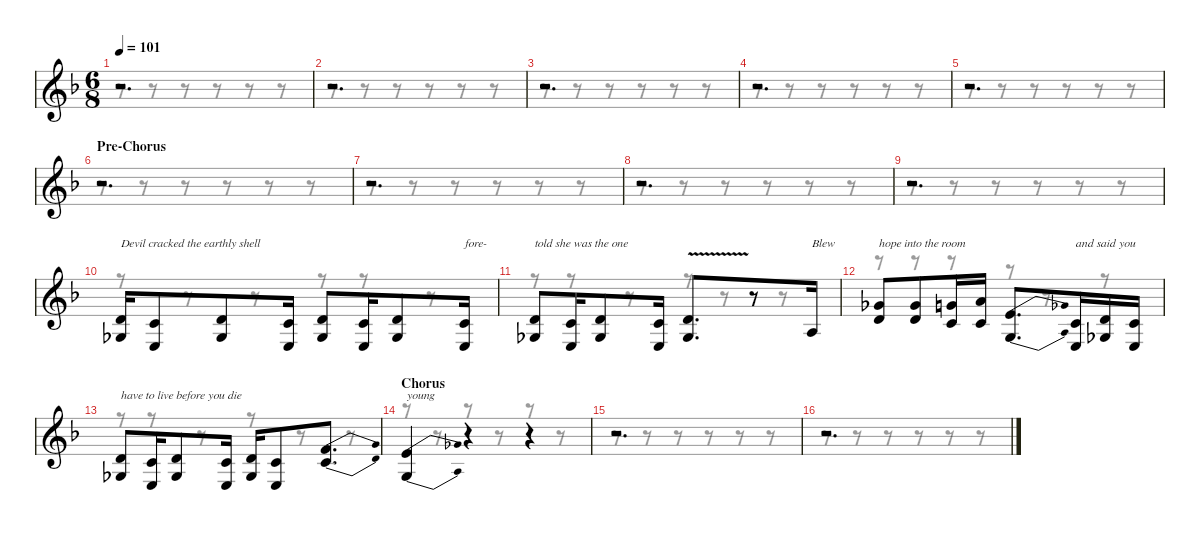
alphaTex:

\defaultSystemsLayout 4
\hideDynamics
\bracketExtendMode nobrackets
\singleTrackTrackNamePolicy hidden
\multiTrackTrackNamePolicy hidden
\otherSystemsTrackNameOrientation horizontal
\track ("M. Akerfeldt (Vocals)" "ob.") {instrument oboe}
\staff {score}
\tuning (E4 A3 F3 D3 A2 D2)
\voice
\ts (6 8)
\tempo 101
\clef g2
\ks dminor
r.2{d dy f beam Up} |
r.2{d beam Up} |
r.2{d beam Up} |
r.2{d beam Up} |
r.2{d beam Up} |
\section ("" "Pre-Chorus")
r.2{d beam Up} |
r.2{d beam Up} |
r.2{d beam Up} |
r.2{d beam Up} |
(9.3{acc forcenatural} 9.5{acc b}).16{txt "Devil cracked the earthly shell" beam Up} (7.3{acc forcenatural} 7.5{acc forcenatural}).8{beam Up} (9.3{acc forcenatural} 9.5{acc b}).8{beam Up} (7.3{acc forcenatural} 7.5{acc forcenatural}).16{beam Up} (9.3{acc forcenatural} 9.5{acc b}).8{beam Up} (7.3{acc forcenatural} 7.5{acc forcenatural}).16{beam Up} (9.3{acc forcenatural} 9.5{acc b}).8{beam Up} (7.3{acc forcenatural} 7.5{acc forcenatural}).16{txt "fore-" beam Up} |
(9.3{acc forcenatural} 9.5{acc b}).8{txt "told she was the one" beam Up} (7.3{acc forcenatural} 7.5{acc forcenatural}).16{beam Up} (9.3{acc forcenatural} 9.5{acc b}).8{beam Up} (7.3{acc forcenatural} 7.5{acc forcenatural}).16{beam Up} (9.3{v acc forcenatural} 9.5{v acc b}).8{d beam Up} r.8{beam Up} 7.4{acc forcenatural}.16{txt "Blew" beam Up} |
(9.2{acc b} 9.3{acc forcenatural}).8{txt "hope into the room" beam Up} (9.2{acc b} 9.3{acc forcenatural}).8{beam Up} (10.2{acc forcenatural} 7.3{acc forcenatural}).16{beam Up} (12.2{acc forcenatural} 7.3{acc forcenatural}).16{beam Up} (7.2{be (bend 0 0 30 4) acc forcenatural} 5.4{be (bend 0 0 30 4) acc forcenatural}).8{d beam Up} (7.3{acc forcenatural} 7.5{acc forcenatural}).16{txt "and said you" beam Up} (9.3{acc forcenatural} 9.5{acc b}).16{beam Up} (7.3{acc forcenatural} 7.5{acc forcenatural}).16{beam Up} |
(9.3{acc forcenatural} 9.5{acc b}).8{txt "have to live before you die" beam Up} (7.3{acc forcenatural} 7.5{acc forcenatural}).16{beam Up} (9.3{acc forcenatural} 9.5{acc b}).8{beam Up} (7.3{acc forcenatural} 7.5{acc forcenatural}).16{beam Up} (9.3{acc forcenatural} 9.5{acc b}).16{beam Up} (7.3{acc forcenatural} 7.5{acc forcenatural}).8{beam Up} (8.2{be (bend 0 0 30 4) acc forcenatural} 7.3{be (bend 0 0 30 4) acc forcenatural}).8{d beam Up} |
\section ("" "Chorus")
(7.2{be (bend 0 0 25.0000008 4) acc forcenatural} 5.4{be (bend 0 0 25.0000008 4) acc forcenatural}).4{txt "young" beam Up} r.4{beam Up} r.4{beam Up} |
r.2{d beam Up} |
r.2{d beam Up}
\voice
\clef g2
\ottava regular
\simile none
\ks dminor
r.8{dy mf beam Down} r.8{beam Down} r.8{beam Down} r.8{beam Down} r.8{beam Down} r.8{beam Down} |
r.8{beam Down} r.8{beam Down} r.8{beam Down} r.8{beam Down} r.8{beam Down} r.8{beam Down} |
r.8{beam Down} r.8{beam Down} r.8{beam Down} r.8{beam Down} r.8{beam Down} r.8{beam Down} |
r.8{beam Down} r.8{beam Down} r.8{beam Down} r.8{beam Down} r.8{beam Down} r.8{beam Down} |
r.8{beam Down} r.8{beam Down} r.8{beam Down} r.8{beam Down} r.8{beam Down} r.8{beam Down} |
r.8{beam Down} r.8{beam Down} r.8{beam Down} r.8{beam Down} r.8{beam Down} r.8{beam Down} |
r.8{beam Down} r.8{beam Down} r.8{beam Down} r.8{beam Down} r.8{beam Down} r.8{beam Down} |
r.8{beam Down} r.8{beam Down} r.8{beam Down} r.8{beam Down} r.8{beam Down} r.8{beam Down} |
r.8{beam Down} r.8{beam Down} r.8{beam Down} r.8{beam Down} r.8{beam Down} r.8{beam Down} |
r.8{beam Down} r.8{beam Down} r.8{beam Down} r.8{beam Down} r.8{beam Down} r.8{beam Down} |
r.8{beam Down} r.8{beam Down} r.8{beam Down} r.8{beam Down} r.8{beam Down} r.8{beam Down} |
r.8{beam Down} r.8{beam Down} r.8{beam Down} r.8{beam Down} r.8{beam Down} r.8{beam Down} |
r.8{beam Down} r.8{beam Down} r.8{beam Down} r.8{beam Down} r.8{beam Down} r.8{beam Down} |
r.8{beam Down} r.8{beam Down} r.8{beam Down} r.8{beam Down} r.8{beam Down} r.8{beam Down} |
r.8{beam Down} r.8{beam Down} r.8{beam Down} r.8{beam Down} r.8{beam Down} r.8{beam Down} |
r.8{beam Down} r.8{beam Down} r.8{beam Down} r.8{beam Down} r.8{beam Down} r.8{beam Down}
